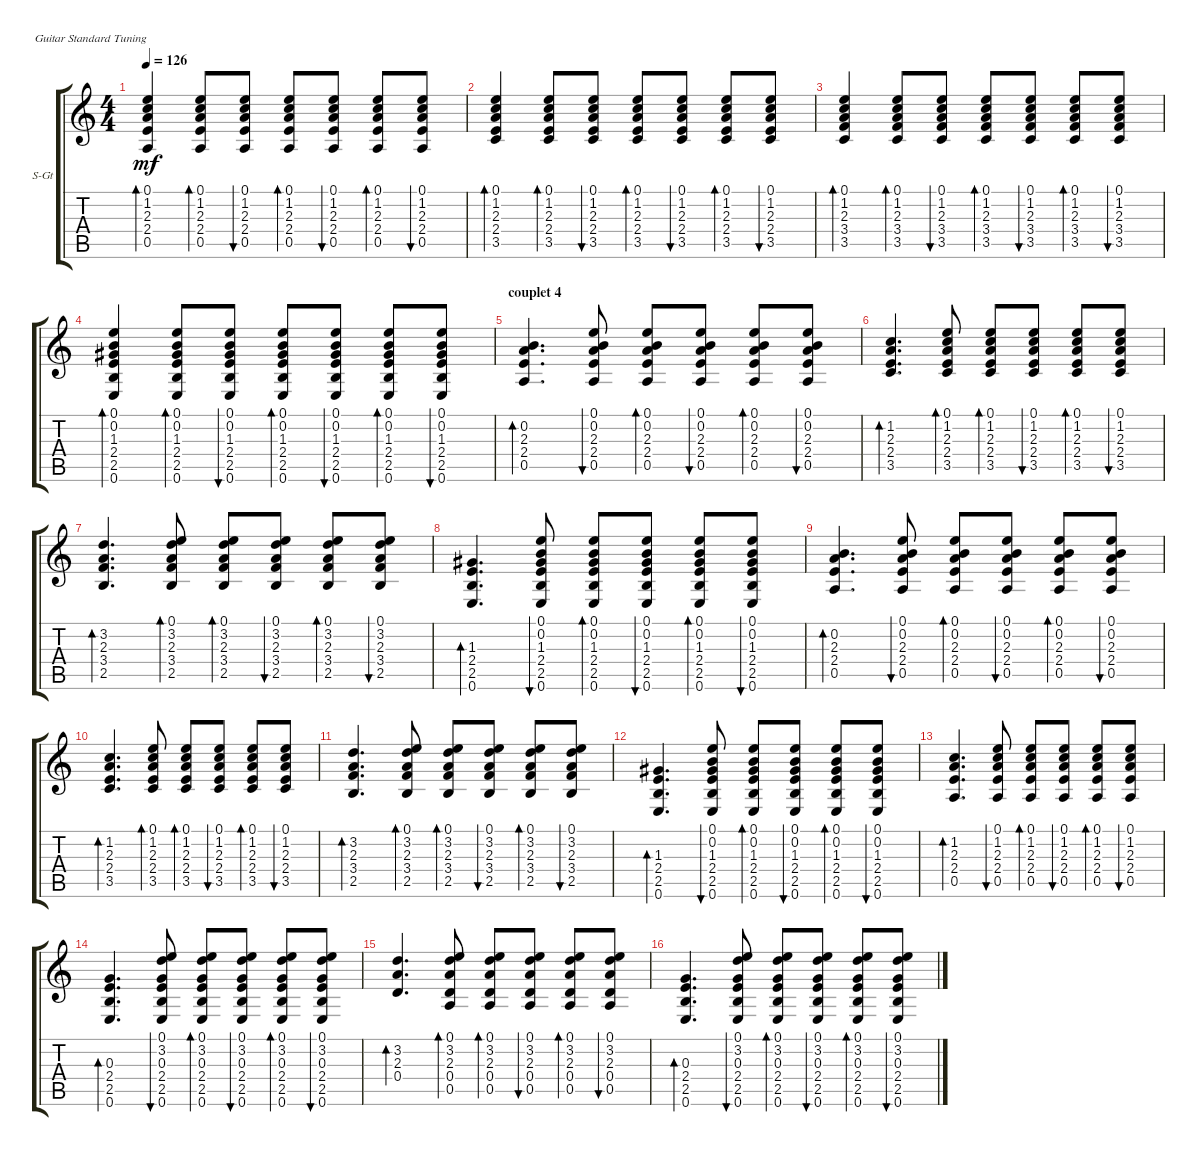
\defaultSystemsLayout 4
\bracketExtendMode groupsimilarinstruments
\firstSystemTrackNameOrientation horizontal
\otherSystemsTrackNameOrientation horizontal
\track ("Steel Guitar" "S-Gt") {instrument acousticguitarsteel}
\staff {score tabs}
\tuning (E4 B3 G3 D3 A2 E2)
\ts (4 4)
\tempo 126
\clef g2
\ks aminor
(0.5 2.4 2.3 1.2 0.1).4{bd 30 dy mf} (0.5 2.4 2.3 1.2 0.1).8{bd 30} (0.5 2.4 2.3 1.2 0.1).8{bu 30} (0.5 2.4 2.3 1.2 0.1).8{bd 30} (0.5 2.4 2.3 1.2 0.1).8{bu 30} (0.5 2.4 2.3 1.2 0.1).8{bd 30} (0.5 2.4 2.3 1.2 0.1).8{bu 30} |
(3.5 2.4 2.3 1.2 0.1).4{bd 30} (3.5 2.4 2.3 1.2 0.1).8{bd 30} (3.5 2.4 2.3 1.2 0.1).8{bu 30} (3.5 2.4 2.3 1.2 0.1).8{bd 30} (3.5 2.4 2.3 1.2 0.1).8{bu 30} (3.5 2.4 2.3 1.2 0.1).8{bd 30} (3.5 2.4 2.3 1.2 0.1).8{bu 30} |
(3.5 3.4 2.3 1.2 0.1).4{bd 30} (3.5 3.4 2.3 1.2 0.1).8{bd 30} (3.5 3.4 2.3 1.2 0.1).8{bu 30} (3.5 3.4 2.3 1.2 0.1).8{bd 30} (3.5 3.4 2.3 1.2 0.1).8{bu 30} (3.5 3.4 2.3 1.2 0.1).8{bd 30} (3.5 3.4 2.3 1.2 0.1).8{bu 30} |
(2.5 2.4 1.3 0.2 0.1 0.6).4{bd 30} (2.5 2.4 1.3 0.2 0.1 0.6).8{bd 30} (2.5 2.4 1.3 0.2 0.1 0.6).8{bu 30} (2.5 2.4 1.3 0.2 0.1 0.6).8{bd 30} (2.5 2.4 1.3 0.2 0.1 0.6).8{bu 30} (2.5 2.4 1.3 0.2 0.1 0.6).8{bd 30} (2.5 2.4 1.3 0.2 0.1 0.6).8{bu 30} |
\section ("" "couplet 4")
(0.5 2.4 2.3 0.2).4{d bd 30} (0.5 2.4 2.3 0.2 0.1).8{bu 30} (0.5 2.4 2.3 0.2 0.1).8{bd 30} (0.5 2.4 2.3 0.2 0.1).8{bu 30} (0.5 2.4 2.3 0.2 0.1).8{bd 30} (0.5 2.4 2.3 0.2 0.1).8{bu 30} |
(3.5 2.4 2.3 1.2).4{d bd 30} (3.5 2.4 2.3 1.2 0.1).8{bd 30} (3.5 2.4 2.3 1.2 0.1).8{bd 30} (3.5 2.4 2.3 1.2 0.1).8{bu 30} (3.5 2.4 2.3 1.2 0.1).8{bd 30} (3.5 2.4 2.3 1.2 0.1).8{bu 30} |
(2.5 3.4 2.3 3.2).4{d bd 30} (2.5 3.4 2.3 3.2 0.1).8{bd 30} (2.5 3.4 2.3 3.2 0.1).8{bd 30} (2.5 3.4 2.3 3.2 0.1).8{bu 30} (2.5 3.4 2.3 3.2 0.1).8{bd 30} (2.5 3.4 2.3 3.2 0.1).8{bu 30} |
(2.5 2.4 1.3 0.6).4{d bd 30} (2.5 2.4 1.3 0.2 0.1 0.6).8{bu 30} (2.5 2.4 1.3 0.2 0.1 0.6).8{bd 30} (2.5 2.4 1.3 0.2 0.1 0.6).8{bu 30} (2.5 2.4 1.3 0.2 0.1 0.6).8{bd 30} (2.5 2.4 1.3 0.2 0.1 0.6).8{bu 30} |
(0.5 2.4 2.3 0.2).4{d bd 30} (0.5 2.4 2.3 0.2 0.1).8{bu 30} (0.5 2.4 2.3 0.2 0.1).8{bd 30} (0.5 2.4 2.3 0.2 0.1).8{bu 30} (0.5 2.4 2.3 0.2 0.1).8{bd 30} (0.5 2.4 2.3 0.2 0.1).8{bu 30} |
(3.5 2.4 2.3 1.2).4{d bd 30} (3.5 2.4 2.3 1.2 0.1).8{bd 30} (3.5 2.4 2.3 1.2 0.1).8{bd 30} (3.5 2.4 2.3 1.2 0.1).8{bu 30} (3.5 2.4 2.3 1.2 0.1).8{bd 30} (3.5 2.4 2.3 1.2 0.1).8{bu 30} |
(2.5 3.4 2.3 3.2).4{d bd 30} (2.5 3.4 2.3 3.2 0.1).8{bd 30} (2.5 3.4 2.3 3.2 0.1).8{bd 30} (2.5 3.4 2.3 3.2 0.1).8{bu 30} (2.5 3.4 2.3 3.2 0.1).8{bd 30} (2.5 3.4 2.3 3.2 0.1).8{bu 30} |
(2.5 2.4 1.3 0.6).4{d bd 30} (2.5 2.4 1.3 0.2 0.1 0.6).8{bu 30} (2.5 2.4 1.3 0.2 0.1 0.6).8{bd 30} (2.5 2.4 1.3 0.2 0.1 0.6).8{bu 30} (2.5 2.4 1.3 0.2 0.1 0.6).8{bd 30} (2.5 2.4 1.3 0.2 0.1 0.6).8{bu 30} |
(0.5 2.4 2.3 1.2).4{d bd 30} (0.5 2.4 2.3 1.2 0.1).8{bu 30} (0.5 2.4 2.3 1.2 0.1).8{bd 30} (0.5 2.4 2.3 1.2 0.1).8{bu 30} (0.5 2.4 2.3 1.2 0.1).8{bd 30} (0.5 2.4 2.3 1.2 0.1).8{bu 30} |
(2.5 2.4 0.3 0.6).4{d bd 30} (2.5 2.4 0.3 3.2 0.1 0.6).8{bu 30} (2.5 2.4 0.3 3.2 0.1 0.6).8{bd 30} (2.5 2.4 0.3 3.2 0.1 0.6).8{bu 30} (2.5 2.4 0.3 3.2 0.1 0.6).8{bd 30} (2.5 2.4 0.3 3.2 0.1 0.6).8{bu 30} |
(0.4 2.3 3.2).4{d bd 30} (0.5 0.4 2.3 3.2 0.1).8{bd 30} (0.5 0.4 2.3 3.2 0.1).8{bd 30} (0.5 0.4 2.3 3.2 0.1).8{bu 30} (0.5 0.4 2.3 3.2 0.1).8{bd 30} (0.5 0.4 2.3 3.2 0.1).8{bu 30} |
(2.5 2.4 0.3 0.6).4{d bd 30} (2.5 2.4 0.3 3.2 0.1 0.6).8{bu 30} (2.5 2.4 0.3 3.2 0.1 0.6).8{bd 30} (2.5 2.4 0.3 3.2 0.1 0.6).8{bu 30} (2.5 2.4 0.3 3.2 0.1 0.6).8{bd 30} (2.5 2.4 0.3 3.2 0.1 0.6).8{bu 30}
